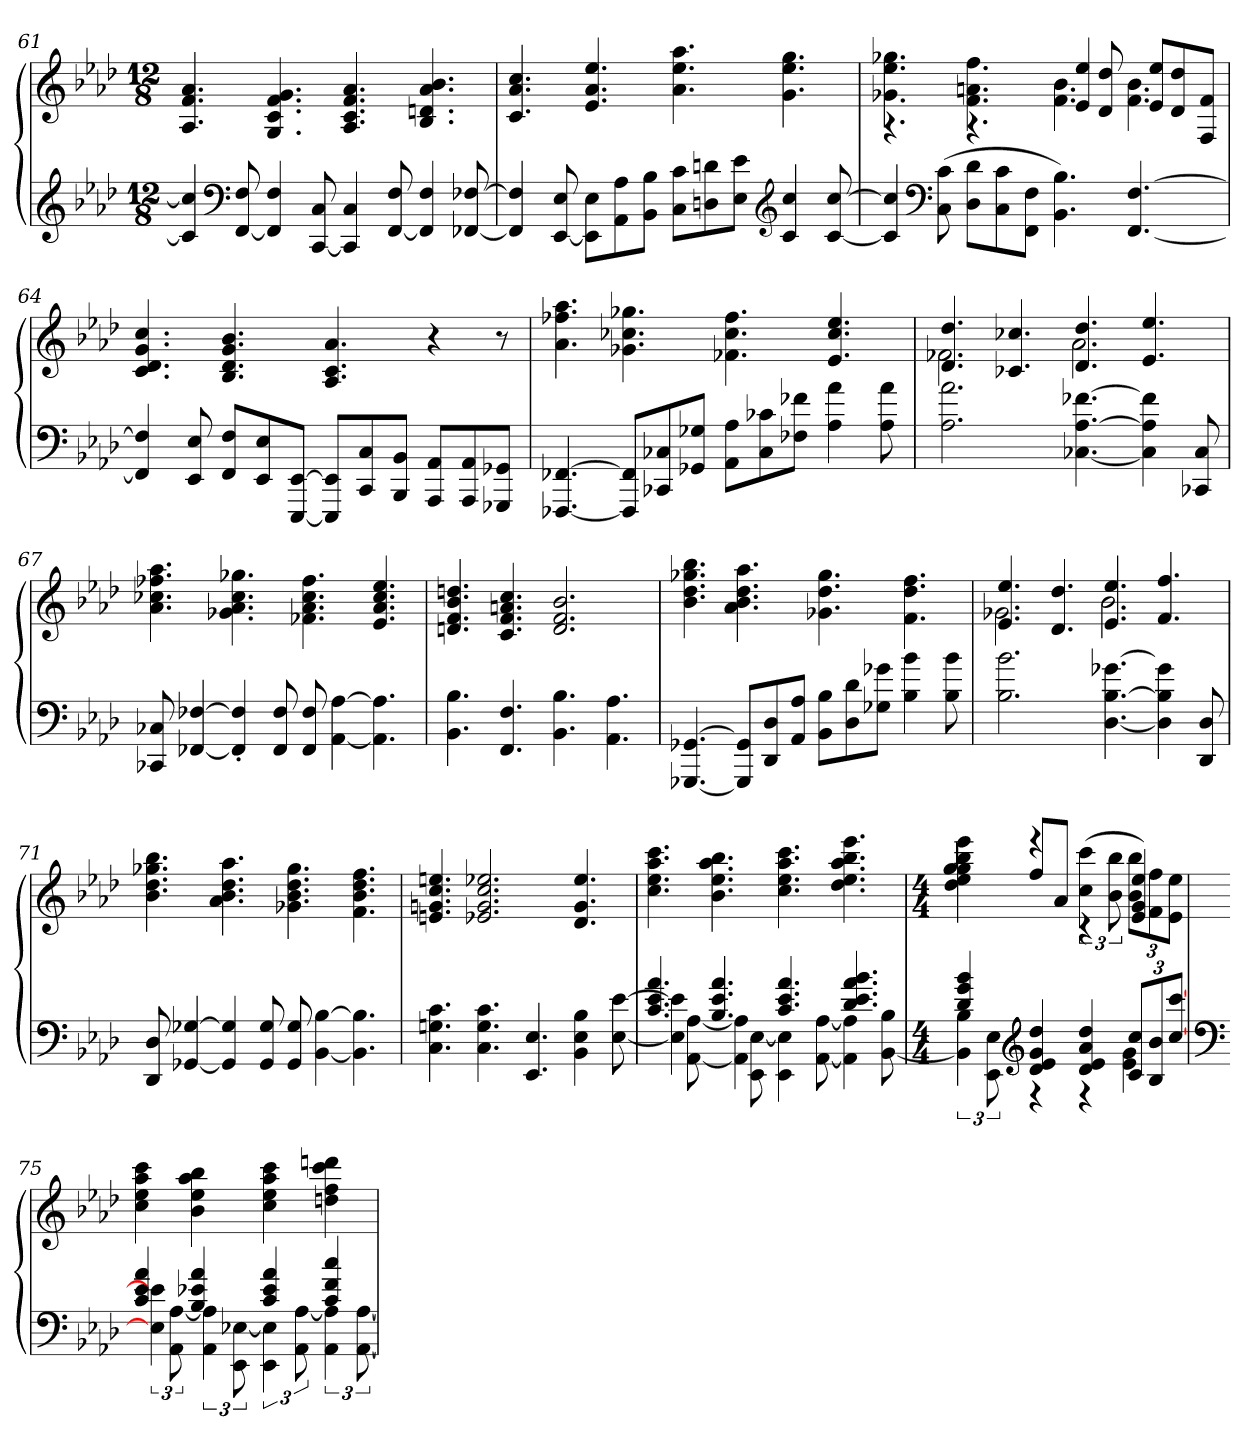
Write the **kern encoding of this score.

**kern	**kern
*part1	*part1
*staff2	*staff1
*clefG2	*clefG2
*k[b-e-a-d-]	*k[b-e-a-d-]
*M12/8	*M12/8
*MM198	*MM198
=61	=61
4c]/ 4cc]/	4.A-/ 4.f/ 4.a-/
*clefF4	*
[8FF/ 8F/	.
4FF]/ 4F/	4.G/ 4.c/ 4.f/ 4.g/
[8CC/ 8C/	.
4CC]/ 4C/	4.A-/ 4.c/ 4.f/ 4.a-/
[8FF/ 8F/	.
4FF]/ 4F/	4.B-/ 4.dn/ 4.a-/ 4.b-/
[8FF-X/ [8F-X/	.
=62	=62
4FF-]/ 4F-]/	4.c/ 4.a-/ 4.cc/
[8EE-/ 8E-/	.
8EE-]\ 8E-\L	4.e-/ 4.a-/ 4.ee-/
8AA-\ 8A-\	.
8BB-\ 8B-\J	.
8C\ 8c\L	4.a-\ 4.ee-\ 4.aa-\
8Dn\ 8dn\	.
8E-\ 8e-\J	.
*clefG2	*
4c/ 4cc/	4.g\ 4.ee-\ 4.gg\
[8c/ [8cc/	.
=63	=63
*	*^
4c]/ 4cc]/	4.g-X\ 4.ee-\ 4.gg-X\	4.r
*clefF4	*	*
(8C\ 8c\	.	.
8D-\ 8d-\L	4.f\ 4.an\ 4.ff\	4.r
8C\ 8c\	.	.
8FF\ 8F\J	.	.
4.BB-\ 4.B-\)	4.f\ 4.b-\	4e-/ 4ee-/
.	.	8d-/ 8dd-/
[4.FF/ [4.F/	4.f\ 4.b-\	8e-/ 8ee-/L
.	.	8d-/ 8dd-/
.	.	8F/ 8f/J
*	*v	*v
=64	=64
4FF]/ 4F]/	4.c/ 4.d-/ 4.g/ 4.cc/
8EE-/ 8E-/	.
8FF/ 8F/L	4.B-/ 4.d-/ 4.g/ 4.b-/
8EE-/ 8E-/	.
[8EEE-/ [8EE-/J	.
8EEE-]/ 8EE-]/L	4.A-/ 4.c/ 4.a-/
8CC/ 8C/	.
8BBB-/ 8BB-/J	.
8AAA-/ 8AA-/L	4r
8AAA-/ 8AA-/	.
8GGG-X/ 8GG-X/J	8r
=65	=65
[4.FFF-X/ [4.FF-X/	4.a-\ 4.ff-X\ 4.aa-\
8FFF-]/ 8FF-]/L	4.g-X\ 4.cc-X\ 4.gg-X\
8CC-X/ 8C-X/	.
8GG-X/ 8G-X/J	.
8AA-\ 8A-\L	4.f-X\ 4.cc-\ 4.ff-\
8C-\ 8c-X\	.
8F-X\ 8f-X\J	.
4A-\ 4a-\	4.e-/ 4.cc-/ 4.ee-/
8A-\ 8a-\	.
=66	=66
*	*^
2.A-\ 2.a-\	4.d-/ 4.dd-/	2.f-X\
.	4.c-X/ 4.cc-X/	.
[4.C-X\ [4.A-\ [4.f-X\	4.d-/ 4.dd-/	2.a-\
4C-]\ 4A-]\ 4f-]\	4.e-/ 4.ee-/	.
8CC-X/ 8C-/	.	.
*	*v	*v
=67	=67
8CC-X/ 8C-X/	4.a-\ 4.cc-X\ 4.ff-X\ 4.aa-\
[4FF-X/ [4F-X/	.
4FF-]'/ 4F-]'/	4.g-X\ 4.a-\ 4.cc-\ 4.gg-X\
8FF-/ 8F-/	.
8FF-/ 8F-/	4.f-X\ 4.a-\ 4.cc-\ 4.ff-\
[4AA-\ [4A-\	.
4.AA-]\ 4.A-]\	4.e-/ 4.a-/ 4.cc-/ 4.ee-/
=68	=68
4.BB-\ 4.B-\	4.dn/ 4.f/ 4.b-/ 4.ddn/
4.FF/ 4.F/	4.c/ 4.f/ 4.an/ 4.cc/
4.BB-\ 4.B-\	2.d/ 2.f/ 2.b-/
4.AA-\ 4.A-\	.
=69	=69
[4.GGG-X/ [4.GG-X/	4.b-\ 4.dd-\ 4.gg-X\ 4.bb-\
8GGG-]/ 8GG-]/L	4.a-\ 4.b-\ 4.dd-\ 4.aa-\
8DD-/ 8D-/	.
8AA-/ 8A-/J	.
8BB-\ 8B-\L	4.g-X\ 4.dd-\ 4.gg-\
8D-\ 8d-\	.
8G-X\ 8g-X\J	.
4B-\ 4b-\	4.f\ 4.dd-\ 4.ff\
8B-\ 8b-\	.
=70	=70
*	*^
2.B-\ 2.b-\	4.e-/ 4.ee-/	2.g-X\
.	4.d-/ 4.dd-/	.
[4.D-\ [4.B-\ [4.g-X\	4.e-/ 4.ee-/	2.b-\
4D-]\ 4B-]\ 4g-]\	4.f/ 4.ff/	.
8DD-/ 8D-/	.	.
*	*v	*v
=71	=71
8DD-/ 8D-/	4.b-\ 4.dd-\ 4.gg-X\ 4.bb-\
[4GG-X/ [4G-X/	.
4GG-]/ 4G-]/	4.a-\ 4.b-\ 4.dd-\ 4.aa-\
8GG-/ 8G-/	.
8GG-/ 8G-/	4.g-X\ 4.b-\ 4.dd-\ 4.gg-\
[4BB-\ [4B-\	.
4.BB-]\ 4.B-]\	4.f\ 4.b-\ 4.dd-\ 4.ff\
=72	=72
4.C\ 4.Gn\ 4.c\	4.en/ 4.gn/ 4.cc/ 4.een/
4.C\ 4.G\ 4.c\	2.e-X/ 2.g/ 2.cc/ 2.ee-X/
4.EE-/ 4.E-/	.
4BB-\ 4E-\ 4B-\	4.d-/ 4.g/ 4.ee-/
[8E-\ [8e-\	.
=73	=73
*^	*
4.c/ 4.e-/ 4.a-/	4E-]\ 4e-]\	4.cc\ 4.ee-\ 4.aa-\ 4.ccc\
.	[8AA-\ [8A-\	.
4.B-/ 4.e-/ 4.a-/	4AA-]\ 4A-]\	4.b-\ 4.ee-\ 4.aa-\ 4.bb-\
.	8EE-\ [8E-\	.
4.c/ 4.e-/ 4.a-/	4EE-\ 4E-]\	4.cc\ 4.ee-\ 4.aa-\ 4.ccc\
.	[8AA-\ [8A-\	.
4.d-/ 4.e-/ 4.a-/ 4.b-/	4AA-]\ 4A-]\	4.dd-\ 4.ee-\ 4.aa-\ 4.bb-\ 4.eee-\
.	[8BB-\ 8B-\	.
=74	=74	=74
*M4/4	*	*M4/4
*	*	*MM132
*	*	*^
4d-/ 4g/ 4b-/	6BB-]\ 6B-\	4dd-\ 4ee-\ 4gg\ 4bb-\ 4eee-\	4gg/
.	12EE-\ 12E-\	.	.
*clefG2	*	*	*
4d-/ 4e-/ 4g/ 4dd-/	4r	4r	8ff/L
.	.	.	8a-/J
4d-/ 4e-/ 4a-/ 4dd-/	4r	(6cc\ 6ccc\	4r
.	.	12b-\ 12bb-\	.
12c/ 12cc/L	4e-\ 4g\	12b-\ 12bb-\L	4e-/ 4g/ 4ee-/)
12B-/ 12b-/	.	12f\ 12ff\	.
[12cc/ [12ccc/J	.	12e-\ 12ee-\J	.
*	*	*v	*v
=75	=75	=75
*clefF4	*	*
4c/ 4e-/ 4a-/	6E]\ 6e]\	4cc\ 4ee-\ 4aa-\ 4ccc\
.	12AA-\ [12A-\	.
4B-/ 4e-X/ 4a-/	6AA-\ 6A-]\	4b-\ 4ee-\ 4aa-\ 4bb-\
.	12EE-\ [12E-X\	.
4c/ 4e-/ 4a-/	6EE-\ 6E-]\	4cc\ 4ee-\ 4aa-\ 4ccc\
.	12AA-\ [12A-\	.
4c/ 4f/ 4cc/	6AA-\ 6A-]\	4ddn\ 4ff\ 4ccc\ 4dddn\
.	[12AA-\ [12A-\	.
*v	*v	*
=	=
*-	*-
